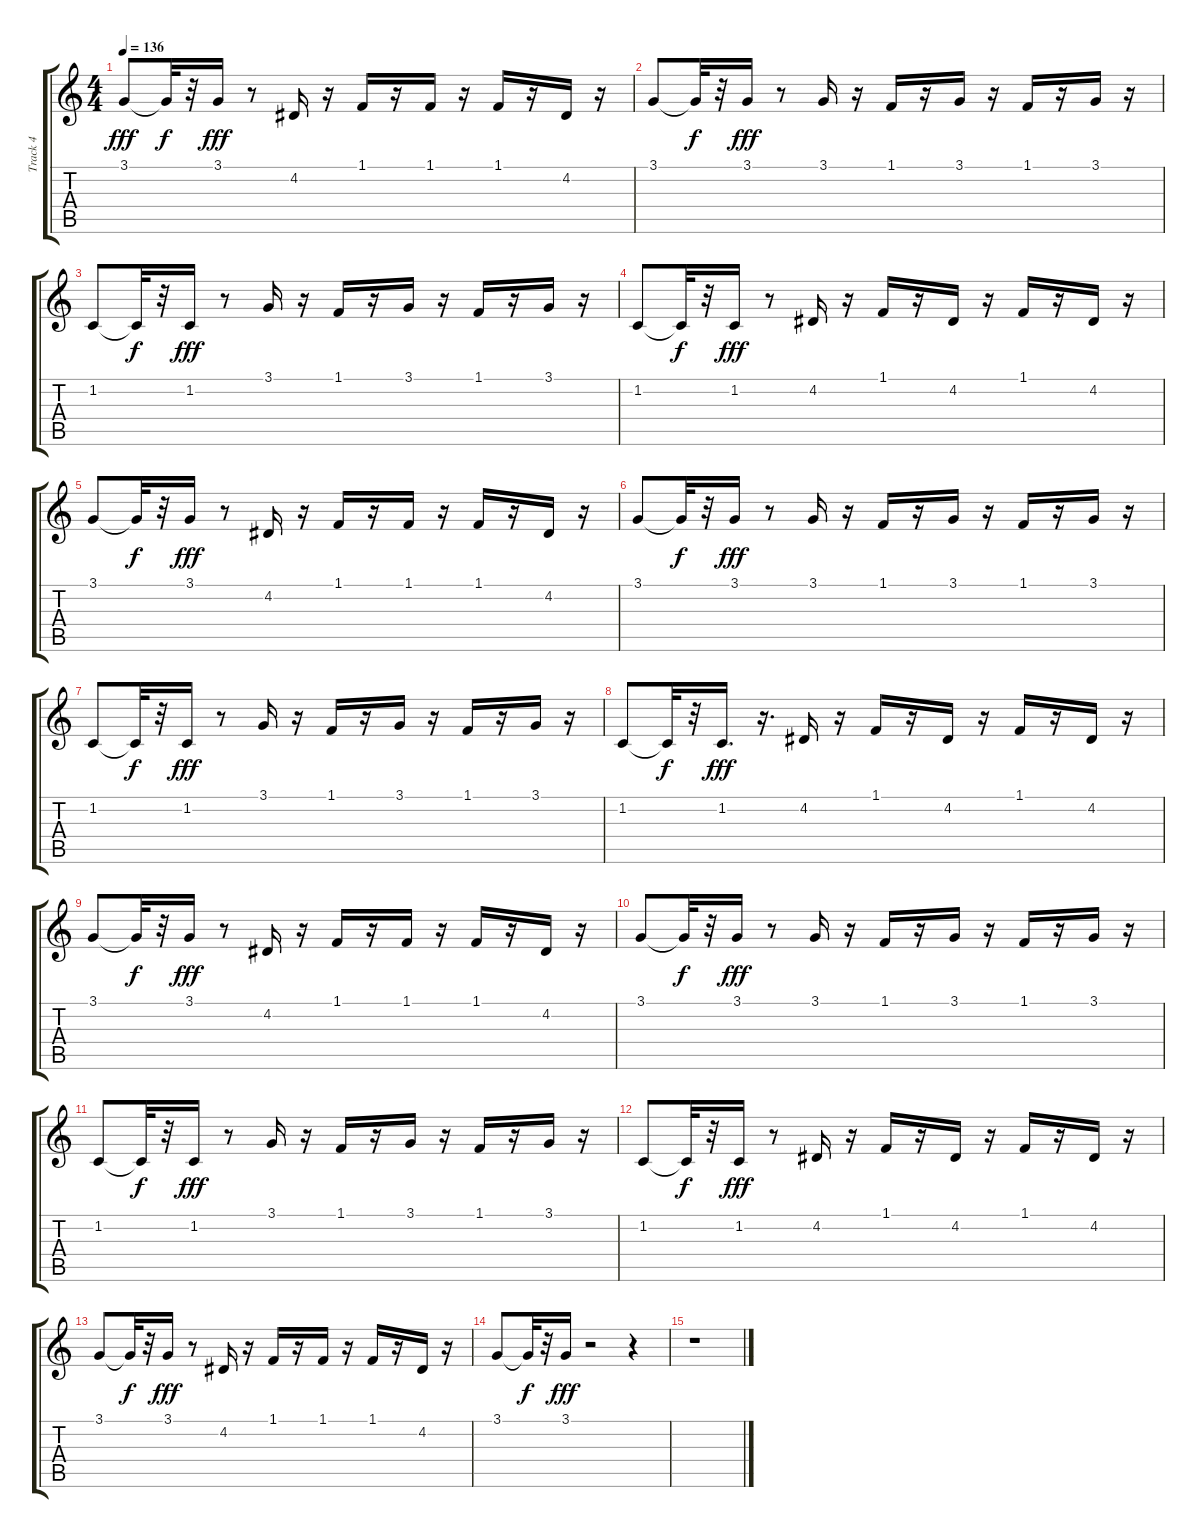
\track ("Track 4" "Track 4") {instrument tenorsax}
\staff {score tabs}
\tuning (E4 B3 G3 D3 A2 E2) {hide}
\ts (4 4)
\tempo 136
\clef g2
\ks c
3.1.8{dy fff} 3.1{t}.32{dy f} r.32 3.1.16{dy fff} r.8 4.2.16 r.16 1.1.16 r.16 1.1.16 r.16 1.1.16 r.16 4.2.16 r.16 |
3.1.8 3.1{t}.32{dy f} r.32 3.1.16{dy fff} r.8 3.1.16 r.16 1.1.16 r.16 3.1.16 r.16 1.1.16 r.16 3.1.16 r.16 |
1.2.8 1.2{t}.32{dy f} r.32 1.2.16{dy fff} r.8 3.1.16 r.16 1.1.16 r.16 3.1.16 r.16 1.1.16 r.16 3.1.16 r.16 |
1.2.8 1.2{t}.32{dy f} r.32 1.2.16{dy fff} r.8 4.2.16 r.16 1.1.16 r.16 4.2.16 r.16 1.1.16 r.16 4.2.16 r.16 |
3.1.8 3.1{t}.32{dy f} r.32 3.1.16{dy fff} r.8 4.2.16 r.16 1.1.16 r.16 1.1.16 r.16 1.1.16 r.16 4.2.16 r.16 |
3.1.8 3.1{t}.32{dy f} r.32 3.1.16{dy fff} r.8 3.1.16 r.16 1.1.16 r.16 3.1.16 r.16 1.1.16 r.16 3.1.16 r.16 |
1.2.8 1.2{t}.32{dy f} r.32 1.2.16{dy fff} r.8 3.1.16 r.16 1.1.16 r.16 3.1.16 r.16 1.1.16 r.16 3.1.16 r.16 |
1.2.8 1.2{t}.32{dy f} r.32 1.2.16{d dy fff} r.16{d} 4.2.16 r.16 1.1.16 r.16 4.2.16 r.16 1.1.16 r.16 4.2.16 r.16 |
3.1.8 3.1{t}.32{dy f} r.32 3.1.16{dy fff} r.8 4.2.16 r.16 1.1.16 r.16 1.1.16 r.16 1.1.16 r.16 4.2.16 r.16 |
3.1.8 3.1{t}.32{dy f} r.32 3.1.16{dy fff} r.8 3.1.16 r.16 1.1.16 r.16 3.1.16 r.16 1.1.16 r.16 3.1.16 r.16 |
1.2.8 1.2{t}.32{dy f} r.32 1.2.16{dy fff} r.8 3.1.16 r.16 1.1.16 r.16 3.1.16 r.16 1.1.16 r.16 3.1.16 r.16 |
1.2.8 1.2{t}.32{dy f} r.32 1.2.16{dy fff} r.8 4.2.16 r.16 1.1.16 r.16 4.2.16 r.16 1.1.16 r.16 4.2.16 r.16 |
3.1.8 3.1{t}.32{dy f} r.32 3.1.16{dy fff} r.8 4.2.16 r.16 1.1.16 r.16 1.1.16 r.16 1.1.16 r.16 4.2.16 r.16 |
3.1.8 3.1{t}.32{dy f} r.32 3.1.16{dy fff} r.2 r.4 |
r.1
